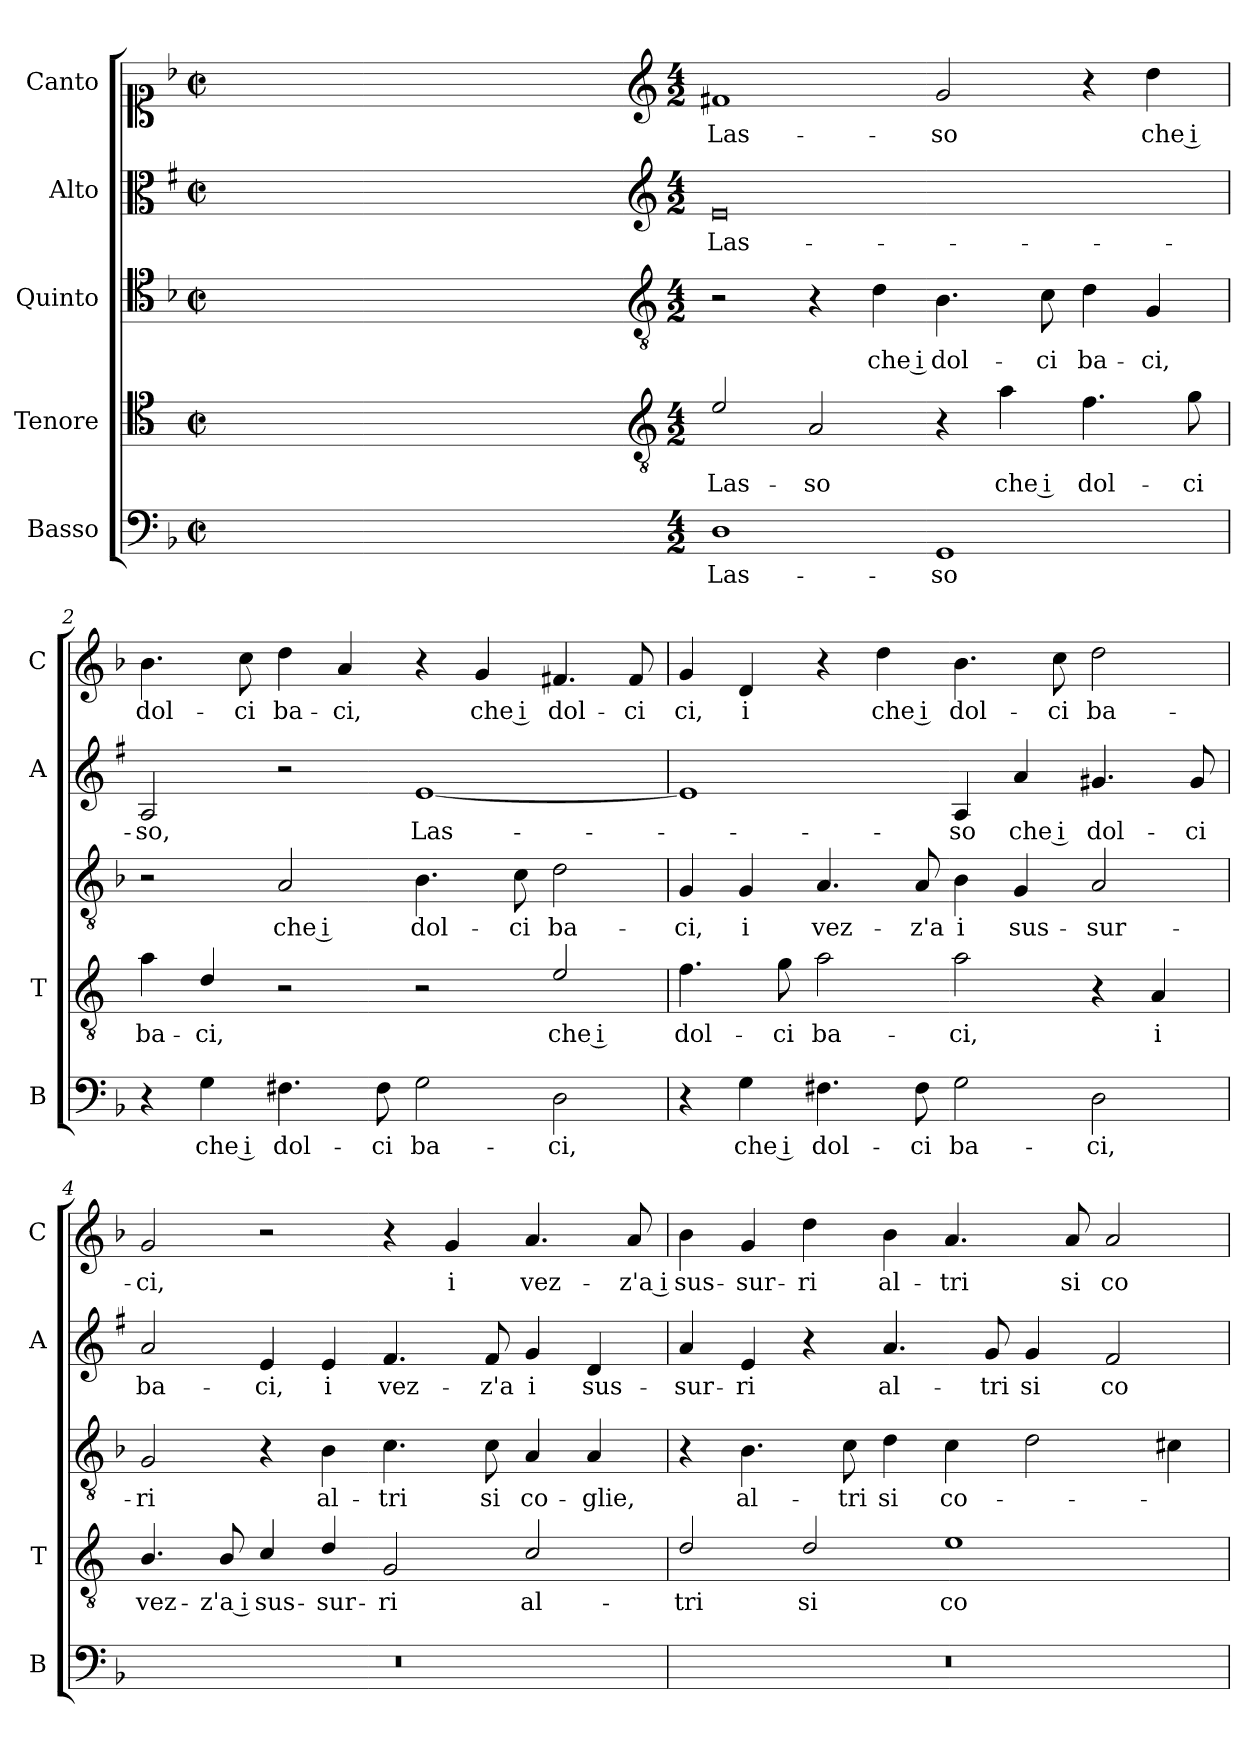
**kern	**text	**kern	**text	**kern	**text	**kern	**text	**kern	**text
*part5	*part5	*part4	*part4	*part3	*part3	*part2	*part2	*part1	*part1
*staff5	*staff5	*staff4	*staff4	*staff3	*staff3	*staff2	*staff2	*staff1	*staff1
*I"Basso	*	*I"Tenore	*	*I"Quinto	*	*I"Alto	*	*I"Canto	*
*I'B	*	*I'T	*	*	*	*I'A	*	*I'C	*
*clefF4	*	*clefC4	*	*clefC4	*	*clefC3	*	*clefC1	*
*	*	*ITrd4c7	*	*	*	*ITrd1c2	*	*	*
*k[b-]	*	*k[b-]	*	*k[b-]	*	*k[b-]	*	*k[b-]	*
*F:	*	*F:	*	*F:	*	*F:	*	*F:	*
*M2/2	*	*M2/2	*	*M2/2	*	*M2/2	*	*M2/2	*
*met(c|)	*	*met(c|)	*	*met(c|)	*	*met(c|)	*	*met(c|)	*
=	=	=	=	=	=	=	=	=	=
1ryy	.	1ryy	.	1ryy	.	1ryy	.	1ryy	.
=1X-	=1X-	=1X-	=1X-	=1X-	=1X-	=1X-	=1X-	=1X-	=1X-
4ryy	.	4ryy	.	4ryy	.	4ryy	.	4ryy	.
4ryy	.	4ryy	.	4ryy	.	4ryy	.	4ryy	.
4ryy	.	4ryy	.	4ryy	.	4ryy	.	4ryy	.
4ryy	.	4ryy	.	4ryy	.	4ryy	.	4ryy	.
=1-	=1-	=1-	=1-	=1-	=1-	=1-	=1-	=1-	=1-
*	*	*clefGv2	*	*clefGv2	*	*clefG2	*	*clefG2	*
*M4/2	*	*M4/2	*	*M4/2	*	*M4/2	*	*M4/2	*
!	!LO:LY:b	!	!LO:LY:b	!	!	!	!LO:LY:b	!	!LO:LY:b
1D	Las-	2A/	Las-	2r	.	0d	Las-	1f#X	Las-
!	!	!	!LO:LY:b	!	!	!	!	!	!
.	.	2D/	-so	4r	.	.	.	.	.
!	!	!	!	!	!LO:LY:b	!	!	!	!
.	.	.	.	4d\	che i	.	.	.	.
!	!LO:LY:b	!	!	!	!LO:LY:b	!	!	!	!LO:LY:b
1GG	-so	4r	.	4.B-\	dol-	.	.	2g/	-so
!	!	!	!LO:LY:b	!	!	!	!	!	!
.	.	4d\	che i	.	.	.	.	.	.
!	!	!	!	!	!LO:LY:b	!	!	!	!
.	.	.	.	8c\	-ci	.	.	.	.
!	!	!	!LO:LY:b	!	!LO:LY:b	!	!	!	!
.	.	4.B-\	dol-	4d\	ba-	.	.	4r	.
!	!	!	!	!	!LO:LY:b	!	!	!	!LO:LY:b
.	.	.	.	4G/	-ci,	.	.	4dd\	che i
!	!	!	!LO:LY:b	!	!	!	!	!	!
.	.	8c\	-ci	.	.	.	.	.	.
=2	=2	=2	=2	=2	=2	=2	=2	=2	=2
!	!	!	!LO:LY:b	!	!	!	!LO:LY:b	!	!LO:LY:b
4r	.	4d\	ba-	2r	.	2G/	-so,	4.b-\	dol-
!	!LO:LY:b	!	!LO:LY:b	!	!	!	!	!	!
4G\	che i	4G/	-ci,	.	.	.	.	.	.
!	!	!	!	!	!	!	!	!	!LO:LY:b
.	.	.	.	.	.	.	.	8cc\	-ci
!	!LO:LY:b	!	!	!	!LO:LY:b	!	!	!	!LO:LY:b
4.F#X\	dol-	2r	.	2A/	che i	2r	.	4dd\	ba-
!	!	!	!	!	!	!	!	!	!LO:LY:b
.	.	.	.	.	.	.	.	4a/	-ci,
!	!LO:LY:b	!	!	!	!	!	!	!	!
8F#\	-ci	.	.	.	.	.	.	.	.
!	!LO:LY:b	!	!	!	!LO:LY:b	!	!LO:LY:b	!	!
2G\	ba-	2r	.	4.B-\	dol-	[1d	Las-	4r	.
!	!	!	!	!	!	!	!	!	!LO:LY:b
.	.	.	.	.	.	.	.	4g/	che i
!	!	!	!	!	!LO:LY:b	!	!	!	!
.	.	.	.	8c\	-ci	.	.	.	.
!	!LO:LY:b	!	!LO:LY:b	!	!LO:LY:b	!	!	!	!LO:LY:b
2D\	-ci,	2A/	che i	2d\	ba-	.	.	4.f#X/	dol-
!	!	!	!	!	!	!	!	!	!LO:LY:b
.	.	.	.	.	.	.	.	8f#/	-ci
!!LO:LB:g=z
=3	=3	=3	=3	=3	=3	=3	=3	=3	=3
!	!	!	!LO:LY:b	!	!LO:LY:b	!	!	!	!LO:LY:b
4r	.	4.B-\	dol-	4G/	-ci,	1d]	.	4g/	-ci,
!	!LO:LY:b	!	!	!	!LO:LY:b	!	!	!	!LO:LY:b
4G\	che i	.	.	4G/	i	.	.	4d/	i
!	!	!	!LO:LY:b	!	!	!	!	!	!
.	.	8c\	-ci	.	.	.	.	.	.
!	!LO:LY:b	!	!LO:LY:b	!	!LO:LY:b	!	!	!	!
4.F#X\	dol-	2d\	ba-	4.A/	vez-	.	.	4r	.
!	!	!	!	!	!	!	!	!	!LO:LY:b
.	.	.	.	.	.	.	.	4dd\	che i
!	!LO:LY:b	!	!	!	!LO:LY:b	!	!	!	!
8F#\	-ci	.	.	8A/	-z'a	.	.	.	.
!	!LO:LY:b	!	!LO:LY:b	!	!LO:LY:b	!	!LO:LY:b	!	!LO:LY:b
2G\	ba-	2d\	-ci,	4B-\	i	4G/	-so	4.b-\	dol-
!	!	!	!	!	!LO:LY:b	!	!LO:LY:b	!	!
.	.	.	.	4G/	sus-	4g/	che i	.	.
!	!	!	!	!	!	!	!	!	!LO:LY:b
.	.	.	.	.	.	.	.	8cc\	-ci
!	!LO:LY:b	!	!	!	!LO:LY:b	!	!LO:LY:b	!	!LO:LY:b
2D\	-ci,	4r	.	2A/	-sur-	4.f#X/	dol-	2dd\	ba-
!	!	!	!LO:LY:b	!	!	!	!	!	!
.	.	4D/	i	.	.	.	.	.	.
!	!	!	!	!	!	!	!LO:LY:b	!	!
.	.	.	.	.	.	8f#/	-ci	.	.
=4	=4	=4	=4	=4	=4	=4	=4	=4	=4
!	!	!	!LO:LY:b	!	!LO:LY:b	!	!LO:LY:b	!	!LO:LY:b
0r	.	4.E/	vez-	2G/	-ri	2g/	ba-	2g/	-ci,
!	!	!	!LO:LY:b	!	!	!	!	!	!
.	.	8E/	-z'a i	.	.	.	.	.	.
!	!	!	!LO:LY:b	!	!	!	!LO:LY:b	!	!
.	.	4F/	sus-	4r	.	4d/	-ci,	2r	.
!	!	!	!LO:LY:b	!	!LO:LY:b	!	!LO:LY:b	!	!
.	.	4G/	-sur-	4B-\	al-	4d/	i	.	.
!	!	!	!LO:LY:b	!	!LO:LY:b	!	!LO:LY:b	!	!
.	.	2C/	-ri	4.c\	-tri	4.e/	vez-	4r	.
!	!	!	!	!	!	!	!	!	!LO:LY:b
.	.	.	.	.	.	.	.	4g/	i
!	!	!	!	!	!LO:LY:b	!	!LO:LY:b	!	!
.	.	.	.	8c\	si	8e/	-z'a	.	.
!	!	!	!LO:LY:b	!	!LO:LY:b	!	!LO:LY:b	!	!LO:LY:b
.	.	2F/	al-	4A/	co-	4f/	i	4.a/	vez-
!	!	!	!	!	!LO:LY:b	!	!LO:LY:b	!	!
.	.	.	.	4A/	-glie,	4c/	sus-	.	.
!	!	!	!	!	!	!	!	!	!LO:LY:b
.	.	.	.	.	.	.	.	8a/	-z'a i
=5	=5	=5	=5	=5	=5	=5	=5	=5	=5
!	!	!	!LO:LY:b	!	!	!	!LO:LY:b	!	!LO:LY:b
0r	.	2G/	-tri	4r	.	4g/	-sur-	4b-\	sus-
!	!	!	!	!	!LO:LY:b	!	!LO:LY:b	!	!LO:LY:b
.	.	.	.	4.B-\	al-	4d/	-ri	4g/	-sur-
!	!	!	!LO:LY:b	!	!	!	!	!	!LO:LY:b
.	.	2G/	si	.	.	4r	.	4dd\	-ri
!	!	!	!	!	!LO:LY:b	!	!	!	!
.	.	.	.	8c\	-tri	.	.	.	.
!	!	!	!	!	!LO:LY:b	!	!LO:LY:b	!	!LO:LY:b
.	.	.	.	4d\	si	4.g/	al-	4b-\	al-
!	!	!	!LO:LY:b	!	!LO:LY:b	!	!	!	!LO:LY:b
.	.	1A	co-	4c\	co-	.	.	4.a/	-tri
!	!	!	!	!	!	!	!LO:LY:b	!	!
.	.	.	.	.	.	8f/	-tri	.	.
!	!	!	!	!	!	!	!LO:LY:b	!	!
.	.	.	.	2d\	.	4f/	si	.	.
!	!	!	!	!	!	!	!	!	!LO:LY:b
.	.	.	.	.	.	.	.	8a/	si
!	!	!	!	!	!	!	!LO:LY:b	!	!LO:LY:b
.	.	.	.	.	.	2e/	co-	2a/	co-
.	.	.	.	4c#X\	.	.	.	.	.
=	=	=	=	=	=	=	=	=	=
*-	*-	*-	*-	*-	*-	*-	*-	*-	*-
